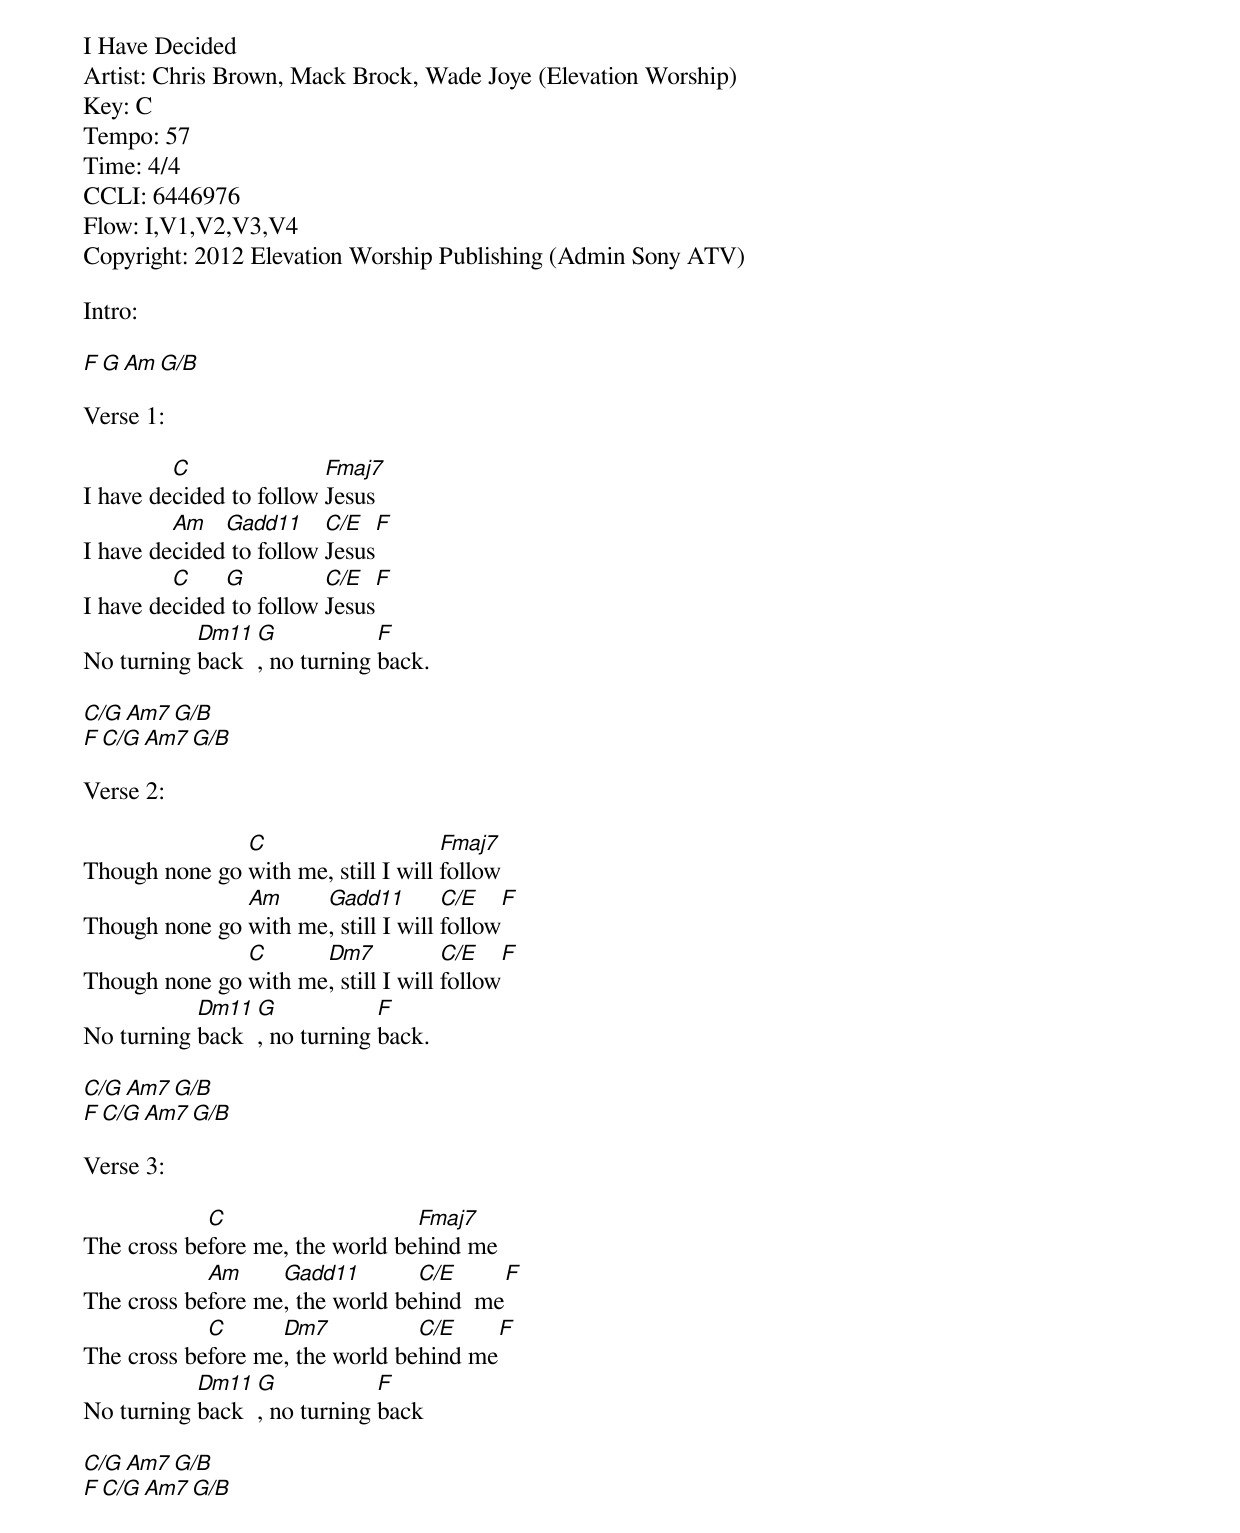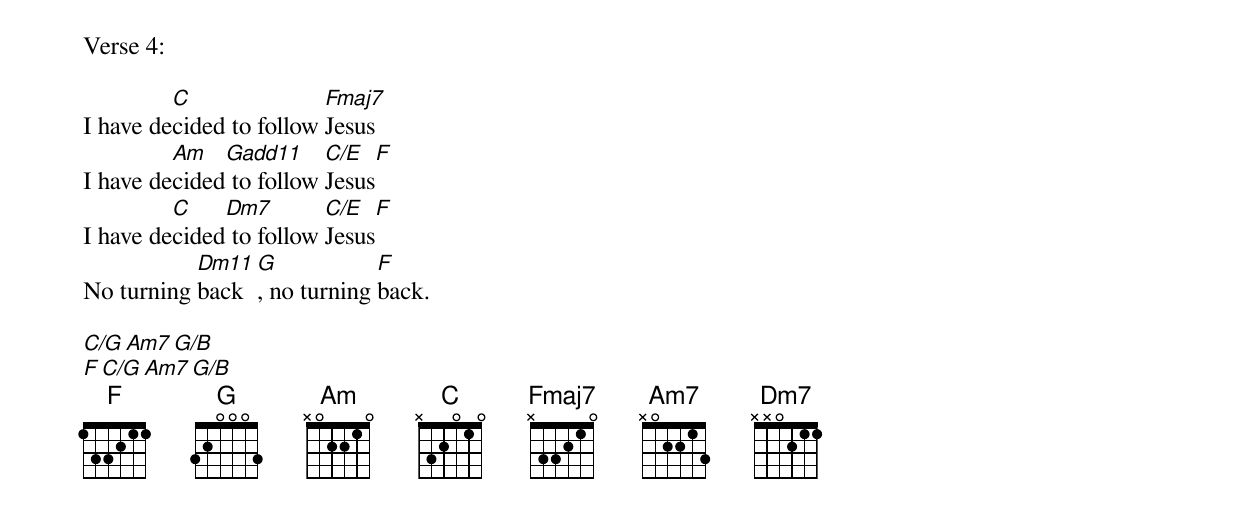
I Have Decided
Artist: Chris Brown, Mack Brock, Wade Joye (Elevation Worship)
Key: C
Tempo: 57
Time: 4/4
CCLI: 6446976
Flow: I,V1,V2,V3,V4
Copyright: 2012 Elevation Worship Publishing (Admin Sony ATV)

Intro:

[F][G][Am][G/B]

Verse 1:

I have de[C]cided to follow [Fmaj7]Jesus
I have de[Am]cided[Gadd11] to follow [C/E]Jesus[F]
I have de[C]cided[G] to follow [C/E]Jesus[F]
No turning [Dm11]back[G], no turning [F]back.

[C/G][Am7][G/B]
[F][C/G][Am7][G/B]

Verse 2:

Though none go [C]with me, still I will [Fmaj7]follow
Though none go [Am]with me[Gadd11], still I will [C/E]follow[F]
Though none go [C]with me[Dm7], still I will [C/E]follow[F]
No turning [Dm11]back[G], no turning [F]back.

[C/G][Am7][G/B]
[F][C/G][Am7][G/B]

Verse 3:

The cross be[C]fore me, the world be[Fmaj7]hind me
The cross be[Am]fore me[Gadd11], the world be[C/E]hind  me[F]
The cross be[C]fore me[Dm7], the world be[C/E]hind me[F]
No turning [Dm11]back[G], no turning [F]back

[C/G][Am7][G/B]
[F][C/G][Am7][G/B]

Verse 4:

I have de[C]cided to follow [Fmaj7]Jesus
I have de[Am]cided[Gadd11] to follow [C/E]Jesus[F]
I have de[C]cided[Dm7] to follow [C/E]Jesus[F]
No turning [Dm11]back[G], no turning [F]back.

[C/G][Am7][G/B]
[F][C/G][Am7][G/B]
